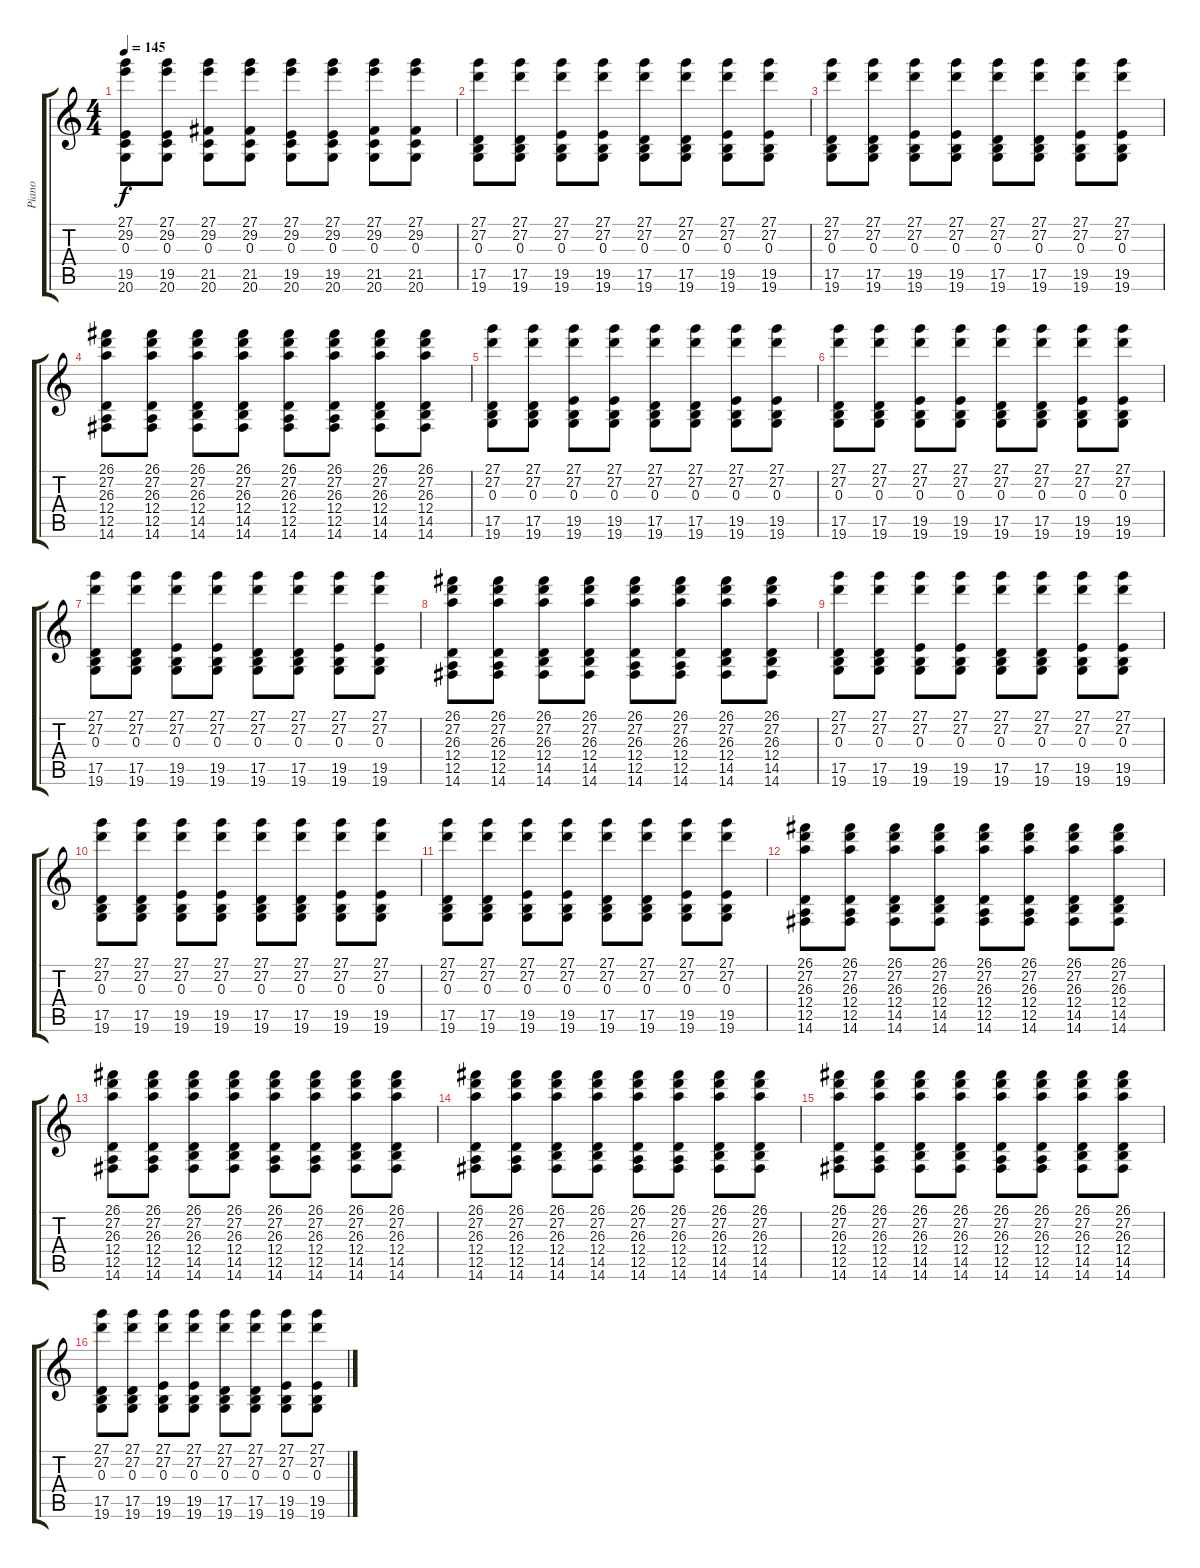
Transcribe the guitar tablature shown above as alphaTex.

\track ("Piano" "Piano") {instrument honkytonkpiano}
\staff {score tabs}
\tuning (E4 B3 G3 D3 A2 E2) {hide}
\ts (4 4)
\tempo 145
\clef g2
\ks c
(27.1 29.2 0.3 19.5 20.6).8{dy f} (27.1 29.2 0.3 19.5 20.6).8 (27.1 29.2 0.3 21.5 20.6).8 (27.1 29.2 0.3 21.5 20.6).8 (27.1 29.2 0.3 19.5 20.6).8 (27.1 29.2 0.3 19.5 20.6).8 (27.1 29.2 0.3 21.5 20.6).8 (27.1 29.2 0.3 21.5 20.6).8 |
(27.1 27.2 0.3 17.5 19.6).8 (27.1 27.2 0.3 17.5 19.6).8 (27.1 27.2 0.3 19.5 19.6).8 (27.1 27.2 0.3 19.5 19.6).8 (27.1 27.2 0.3 17.5 19.6).8 (27.1 27.2 0.3 17.5 19.6).8 (27.1 27.2 0.3 19.5 19.6).8 (27.1 27.2 0.3 19.5 19.6).8 |
(27.1 27.2 0.3 17.5 19.6).8 (27.1 27.2 0.3 17.5 19.6).8 (27.1 27.2 0.3 19.5 19.6).8 (27.1 27.2 0.3 19.5 19.6).8 (27.1 27.2 0.3 17.5 19.6).8 (27.1 27.2 0.3 17.5 19.6).8 (27.1 27.2 0.3 19.5 19.6).8 (27.1 27.2 0.3 19.5 19.6).8 |
(26.1 27.2 26.3 12.4 12.5 14.6).8 (26.1 27.2 26.3 12.4 12.5 14.6).8 (26.1 27.2 26.3 12.4 14.5 14.6).8 (26.1 27.2 26.3 12.4 14.5 14.6).8 (26.1 27.2 26.3 12.4 12.5 14.6).8 (26.1 27.2 26.3 12.4 12.5 14.6).8 (26.1 27.2 26.3 12.4 14.5 14.6).8 (26.1 27.2 26.3 12.4 14.5 14.6).8 |
(27.1 27.2 0.3 17.5 19.6).8 (27.1 27.2 0.3 17.5 19.6).8 (27.1 27.2 0.3 19.5 19.6).8 (27.1 27.2 0.3 19.5 19.6).8 (27.1 27.2 0.3 17.5 19.6).8 (27.1 27.2 0.3 17.5 19.6).8 (27.1 27.2 0.3 19.5 19.6).8 (27.1 27.2 0.3 19.5 19.6).8 |
(27.1 27.2 0.3 17.5 19.6).8 (27.1 27.2 0.3 17.5 19.6).8 (27.1 27.2 0.3 19.5 19.6).8 (27.1 27.2 0.3 19.5 19.6).8 (27.1 27.2 0.3 17.5 19.6).8 (27.1 27.2 0.3 17.5 19.6).8 (27.1 27.2 0.3 19.5 19.6).8 (27.1 27.2 0.3 19.5 19.6).8 |
(27.1 27.2 0.3 17.5 19.6).8 (27.1 27.2 0.3 17.5 19.6).8 (27.1 27.2 0.3 19.5 19.6).8 (27.1 27.2 0.3 19.5 19.6).8 (27.1 27.2 0.3 17.5 19.6).8 (27.1 27.2 0.3 17.5 19.6).8 (27.1 27.2 0.3 19.5 19.6).8 (27.1 27.2 0.3 19.5 19.6).8 |
(26.1 27.2 26.3 12.4 12.5 14.6).8 (26.1 27.2 26.3 12.4 12.5 14.6).8 (26.1 27.2 26.3 12.4 14.5 14.6).8 (26.1 27.2 26.3 12.4 14.5 14.6).8 (26.1 27.2 26.3 12.4 12.5 14.6).8 (26.1 27.2 26.3 12.4 12.5 14.6).8 (26.1 27.2 26.3 12.4 14.5 14.6).8 (26.1 27.2 26.3 12.4 14.5 14.6).8 |
(27.1 27.2 0.3 17.5 19.6).8 (27.1 27.2 0.3 17.5 19.6).8 (27.1 27.2 0.3 19.5 19.6).8 (27.1 27.2 0.3 19.5 19.6).8 (27.1 27.2 0.3 17.5 19.6).8 (27.1 27.2 0.3 17.5 19.6).8 (27.1 27.2 0.3 19.5 19.6).8 (27.1 27.2 0.3 19.5 19.6).8 |
(27.1 27.2 0.3 17.5 19.6).8 (27.1 27.2 0.3 17.5 19.6).8 (27.1 27.2 0.3 19.5 19.6).8 (27.1 27.2 0.3 19.5 19.6).8 (27.1 27.2 0.3 17.5 19.6).8 (27.1 27.2 0.3 17.5 19.6).8 (27.1 27.2 0.3 19.5 19.6).8 (27.1 27.2 0.3 19.5 19.6).8 |
(27.1 27.2 0.3 17.5 19.6).8 (27.1 27.2 0.3 17.5 19.6).8 (27.1 27.2 0.3 19.5 19.6).8 (27.1 27.2 0.3 19.5 19.6).8 (27.1 27.2 0.3 17.5 19.6).8 (27.1 27.2 0.3 17.5 19.6).8 (27.1 27.2 0.3 19.5 19.6).8 (27.1 27.2 0.3 19.5 19.6).8 |
(26.1 27.2 26.3 12.4 12.5 14.6).8 (26.1 27.2 26.3 12.4 12.5 14.6).8 (26.1 27.2 26.3 12.4 14.5 14.6).8 (26.1 27.2 26.3 12.4 14.5 14.6).8 (26.1 27.2 26.3 12.4 12.5 14.6).8 (26.1 27.2 26.3 12.4 12.5 14.6).8 (26.1 27.2 26.3 12.4 14.5 14.6).8 (26.1 27.2 26.3 12.4 14.5 14.6).8 |
(26.1 27.2 26.3 12.4 12.5 14.6).8 (26.1 27.2 26.3 12.4 12.5 14.6).8 (26.1 27.2 26.3 12.4 14.5 14.6).8 (26.1 27.2 26.3 12.4 14.5 14.6).8 (26.1 27.2 26.3 12.4 12.5 14.6).8 (26.1 27.2 26.3 12.4 12.5 14.6).8 (26.1 27.2 26.3 12.4 14.5 14.6).8 (26.1 27.2 26.3 12.4 14.5 14.6).8 |
(26.1 27.2 26.3 12.4 12.5 14.6).8 (26.1 27.2 26.3 12.4 12.5 14.6).8 (26.1 27.2 26.3 12.4 14.5 14.6).8 (26.1 27.2 26.3 12.4 14.5 14.6).8 (26.1 27.2 26.3 12.4 12.5 14.6).8 (26.1 27.2 26.3 12.4 12.5 14.6).8 (26.1 27.2 26.3 12.4 14.5 14.6).8 (26.1 27.2 26.3 12.4 14.5 14.6).8 |
(26.1 27.2 26.3 12.4 12.5 14.6).8 (26.1 27.2 26.3 12.4 12.5 14.6).8 (26.1 27.2 26.3 12.4 14.5 14.6).8 (26.1 27.2 26.3 12.4 14.5 14.6).8 (26.1 27.2 26.3 12.4 12.5 14.6).8 (26.1 27.2 26.3 12.4 12.5 14.6).8 (26.1 27.2 26.3 12.4 14.5 14.6).8 (26.1 27.2 26.3 12.4 14.5 14.6).8 |
(27.1 27.2 0.3 17.5 19.6).8 (27.1 27.2 0.3 17.5 19.6).8 (27.1 27.2 0.3 19.5 19.6).8 (27.1 27.2 0.3 19.5 19.6).8 (27.1 27.2 0.3 17.5 19.6).8 (27.1 27.2 0.3 17.5 19.6).8 (27.1 27.2 0.3 19.5 19.6).8 (27.1 27.2 0.3 19.5 19.6).8
